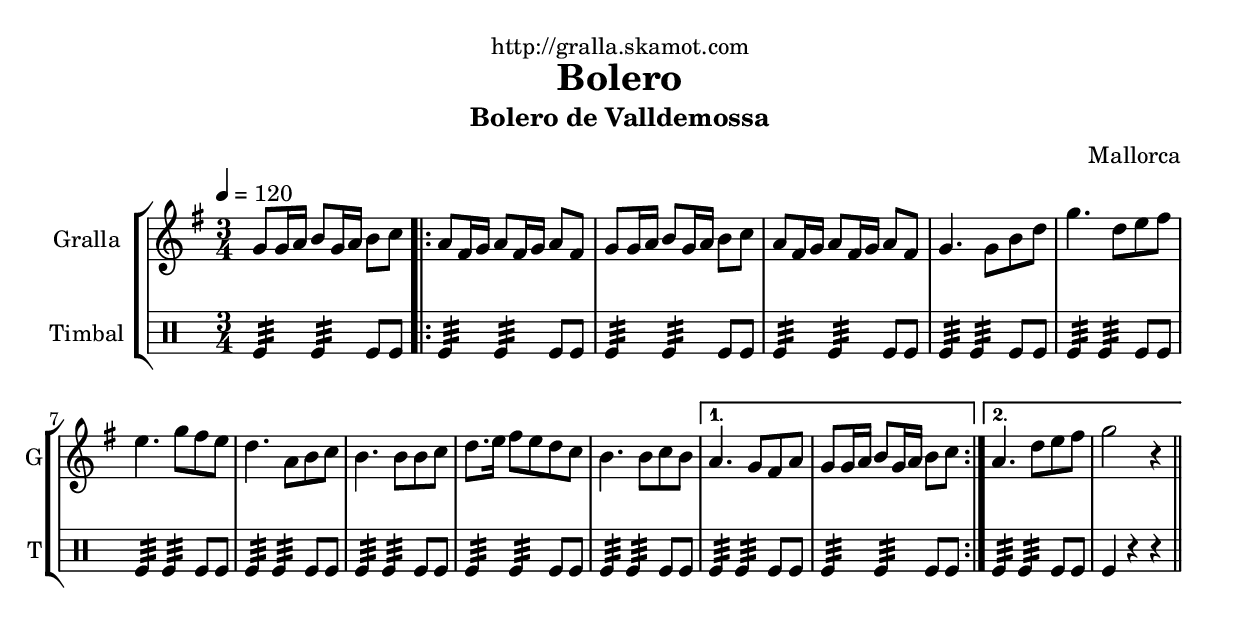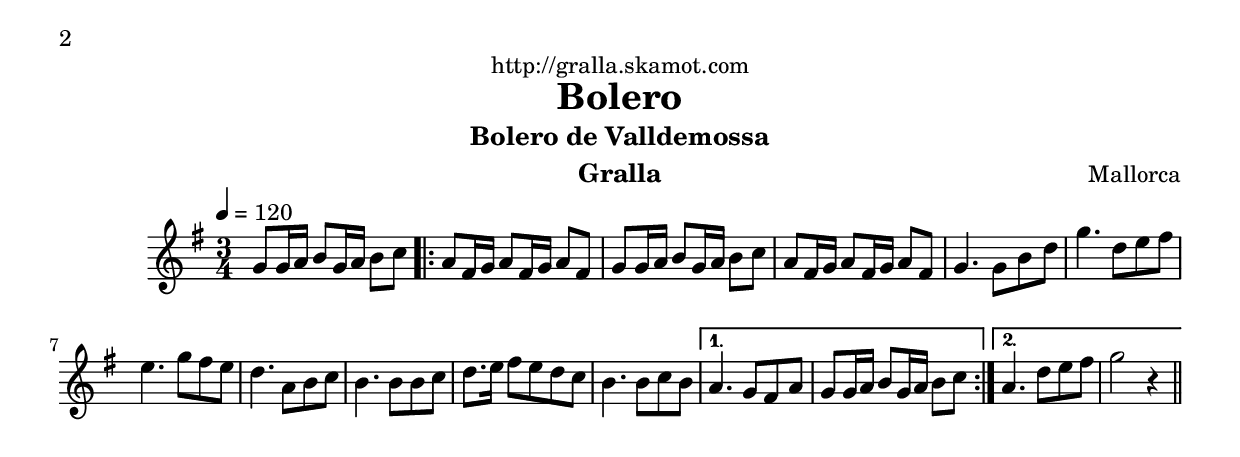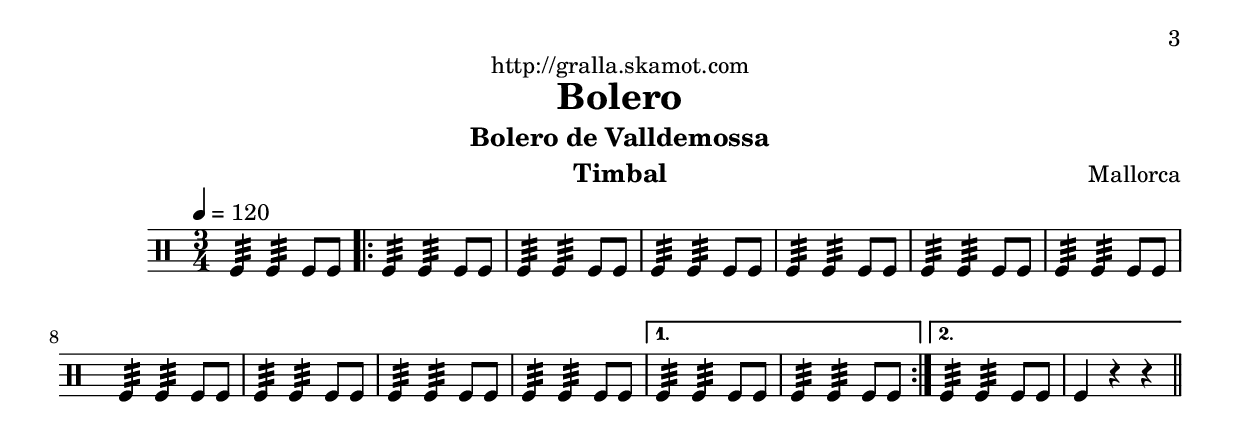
\version "2.16.2"

\header {
  dedication="http://gralla.skamot.com"
  title="Bolero"
  subtitle="Bolero de Valldemossa"
  subsubtitle=""
  poet=""
  meter=""
  piece=""
  composer="Mallorca"
  arranger=""
  opus=""
  instrument=""
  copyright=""
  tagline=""
}

liniaroAa =
\relative g'
{
  \tempo 4=120
  \clef treble
  \key g \major
  \time 3/4
  g8 g16 a b8 g16 a b8 c  |
  \repeat volta 2 { a8 fis16 g a8 fis16 g a8 fis  |
  g8 g16 a b8 g16 a b8 c  |
  a8 fis16 g a8 fis16 g a8 fis  |
  %05
  g4. g8 b d  |
  g4. d8 e fis  |
  e4. g8 fis e  |
  d4. a8 b c  |
  b4. b8 b c  |
  %10
  d8. e16 fis8 e d c  |
  b4. b8 c b }
  \alternative { { a4. g8 fis a  |
  g8 g16 a b8 g16 a b8 c }
  { a4. d8 e fis  |
  %15
  g2 r4 } } \bar "||"
}

liniaroAb =
\drummode
{
  \tempo 4=120
  \time 3/4
  tomfl4:32 tomfl:32 tomfl8 tomfl  |
  \repeat volta 2 { tomfl4:32 tomfl:32 tomfl8 tomfl  |
  tomfl4:32 tomfl:32 tomfl8 tomfl  |
  tomfl4:32 tomfl:32 tomfl8 tomfl  |
  %05
  tomfl4:32 tomfl:32 tomfl8 tomfl  |
  tomfl4:32 tomfl:32 tomfl8 tomfl  |
  tomfl4:32 tomfl:32 tomfl8 tomfl  |
  tomfl4:32 tomfl:32 tomfl8 tomfl  |
  tomfl4:32 tomfl:32 tomfl8 tomfl  |
  %10
  tomfl4:32 tomfl:32 tomfl8 tomfl  |
  tomfl4:32 tomfl:32 tomfl8 tomfl }
  \alternative { { tomfl4:32 tomfl:32 tomfl8 tomfl  |
  tomfl4:32 tomfl:32 tomfl8 tomfl }
  { tomfl4:32 tomfl:32 tomfl8 tomfl  |
  %15
  tomfl4 r r } } \bar "||"
}

\bookpart {
  \score {
    \new StaffGroup {
      \override Score.RehearsalMark #'self-alignment-X = #LEFT
      <<
        \new Staff \with {instrumentName = #"Gralla" shortInstrumentName = #"G"} \liniaroAa
        \new DrumStaff \with {instrumentName = #"Timbal" shortInstrumentName = #"T"} \liniaroAb
      >>
    }
    \layout {}
  }
  \score { \unfoldRepeats
    \new StaffGroup {
      \override Score.RehearsalMark #'self-alignment-X = #LEFT
      <<
        \new Staff \with {instrumentName = #"Gralla" shortInstrumentName = #"G"} \liniaroAa
        \new DrumStaff \with {instrumentName = #"Timbal" shortInstrumentName = #"T"} \liniaroAb
      >>
    }
    \midi {
      \set Staff.midiInstrument = "oboe"
      \set DrumStaff.midiInstrument = "drums"
    }
  }
}

\bookpart {
  \header {instrument="Gralla"}
  \score {
    \new StaffGroup {
      \override Score.RehearsalMark #'self-alignment-X = #LEFT
      <<
        \new Staff \liniaroAa
      >>
    }
    \layout {}
  }
  \score { \unfoldRepeats
    \new StaffGroup {
      \override Score.RehearsalMark #'self-alignment-X = #LEFT
      <<
        \new Staff \liniaroAa
      >>
    }
    \midi {
      \set Staff.midiInstrument = "oboe"
      \set DrumStaff.midiInstrument = "drums"
    }
  }
}

\bookpart {
  \header {instrument="Timbal"}
  \score {
    \new StaffGroup {
      \override Score.RehearsalMark #'self-alignment-X = #LEFT
      <<
        \new DrumStaff \liniaroAb
      >>
    }
    \layout {}
  }
  \score { \unfoldRepeats
    \new StaffGroup {
      \override Score.RehearsalMark #'self-alignment-X = #LEFT
      <<
        \new DrumStaff \liniaroAb
      >>
    }
    \midi {
      \set Staff.midiInstrument = "oboe"
      \set DrumStaff.midiInstrument = "drums"
    }
  }
}

